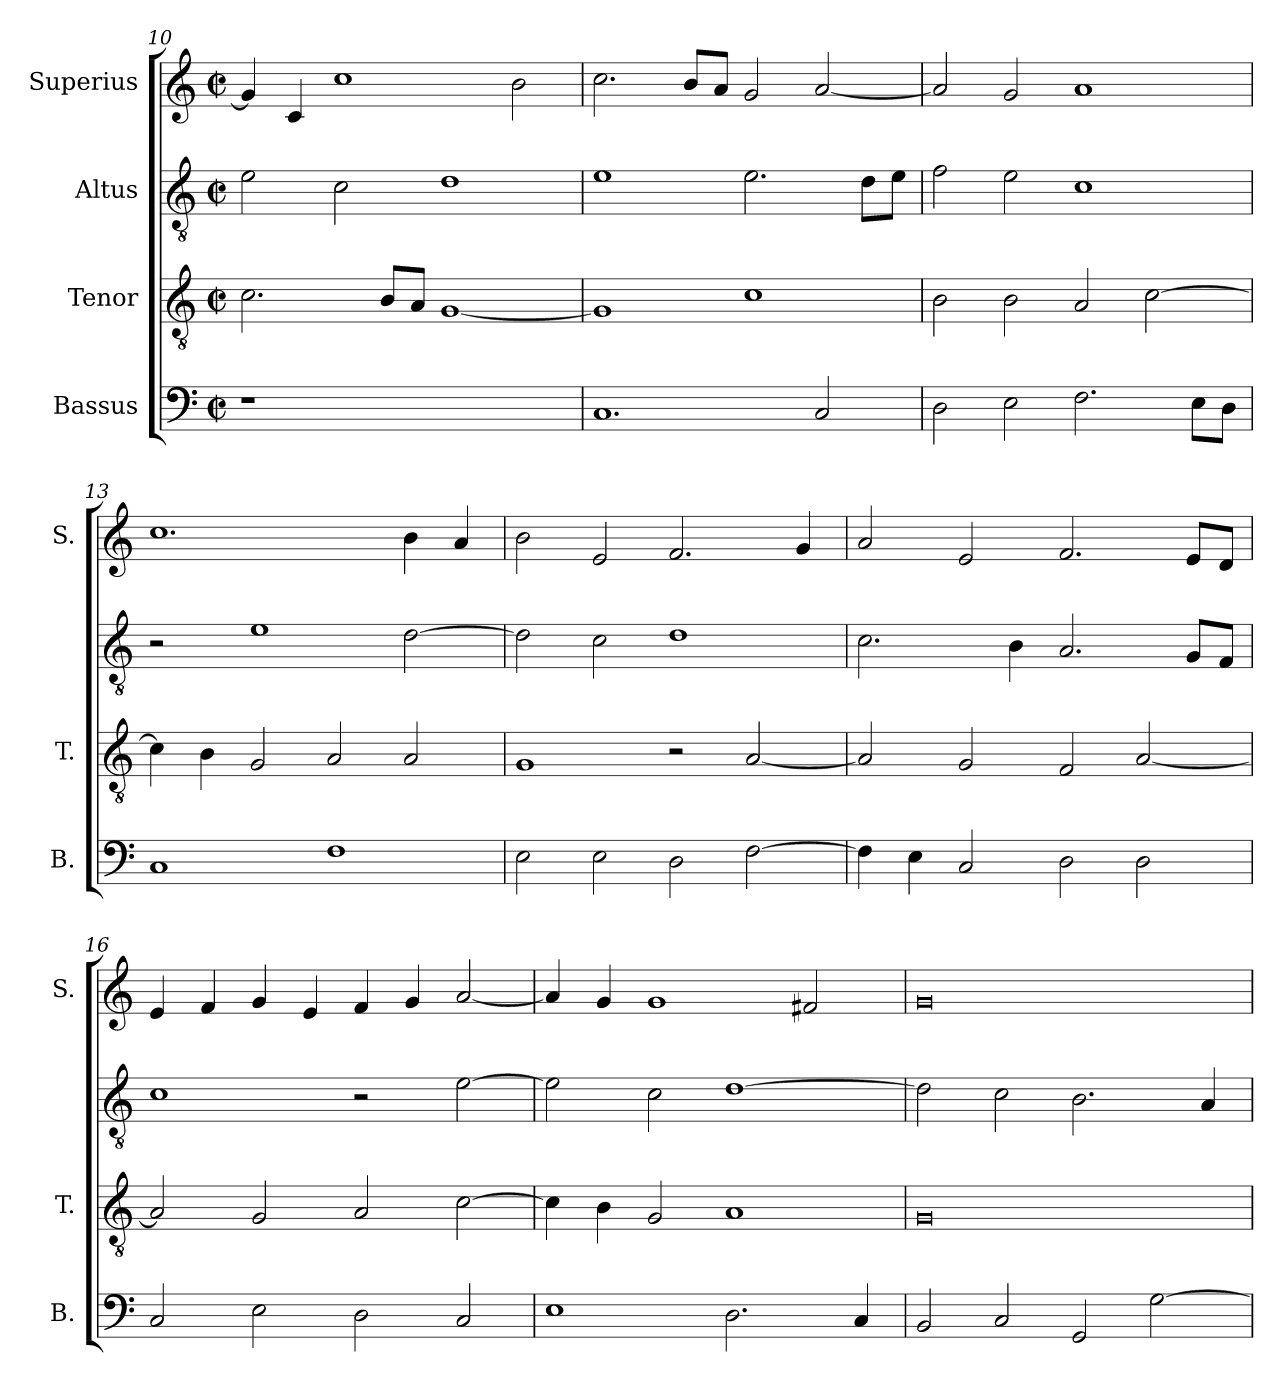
**kern	**kern	**kern	**kern
*part4	*part3	*part2	*part1
*staff4	*staff3	*staff2	*staff1
*I"Bassus	*I"Tenor	*I"Altus	*I"Superius
*I'B.	*I'T.	*	*I'S.
*clefF4	*clefGv2	*clefGv2	*clefG2
*	*ITrd7c12	*ITrd7c12	*
*k[]	*k[]	*k[]	*k[]
*C:	*C:	*C:	*C:
*M2/2	*M2/2	*M2/2	*M2/2
*met(c|)	*met(c|)	*met(c|)	*met(c|)
=10	=10	=10	=10
!LO:N:vis=1	!	!	!
1r	2.Ci\	2Ei\	4gi/]
.	.	.	4ci/
.	.	2Ci\	1cci
.	8BBi/L	.	.
.	8AAi/J	.	.
1ryy	[<1GGi	1Di	.
.	.	.	2bi\
=11	=11	=11	=11
1.Ci	1GGi]	1Ei	2.cci\
.	.	.	8bi/L
.	.	.	8ai/J
.	1Ci	2.Ei\	2gi/
2Ci/	.	.	[<2ai/
.	.	8Di\L	.
.	.	8Ei\J	.
=12	=12	=12	=12
2Di\	2BBi\	2Fi\	2ai/]
2Ei\	2BBi\	2Ei\	2gi/
2.Fi\	2AAi/	1Ci	1ai
.	[>2Ci\	.	.
8Ei\L	.	.	.
8Di\J	.	.	.
!!LO:PB:g=z
=13	=13	=13	=13
1Ci	4Ci\]	2r	1.cci
.	4BBi\	.	.
.	2GGi/	1Ei	.
1Fi	2AAi/	.	.
.	2AAi/	[>2Di\	4bi\
.	.	.	4ai/
=14	=14	=14	=14
2Ei\	1GGi	2Di\]	2bi\
2Ei\	.	2Ci\	2ei/
2Di\	2r	1Di	2.fi/
[>2Fi\	[<2AAi/	.	.
.	.	.	4gi/
=15	=15	=15	=15
4Fi\]	2AAi/]	2.Ci\	2ai/
4Ei\	.	.	.
2Ci/	2GGi/	.	2ei/
.	.	4BBi\	.
2Di\	2FFi/	2.AAi/	2.fi/
2Di\	[<2AAi/	.	.
.	.	8GGi/L	8ei/L
.	.	8FFi/J	8di/J
=16	=16	=16	=16
2Ci/	2AAi/]	1Ci	4ei/
.	.	.	4fi/
2Ei\	2GGi/	.	4gi/
.	.	.	4ei/
2Di\	2AAi/	2r	4fi/
.	.	.	4gi/
2Ci/	[>2Ci\	[>2Ei\	[<2ai/
!!LO:LB:g=z
=17	=17	=17	=17
1Ei	4Ci\]	2Ei\]	4ai/]
.	4BBi\	.	4gi/
.	2GGi/	2Ci\	1gi
2.Di\	1AAi	[>1Di	.
.	.	.	2f#Xi/
4Ci/	.	.	.
=18	=18	=18	=18
2BBi/	0GGi	2Di\]	0gi
2Ci/	.	2Ci\	.
2GGi/	.	2.BBi\	.
[>2Gi\	.	.	.
.	.	4AAi/	.
=	=	=	=
*-	*-	*-	*-
